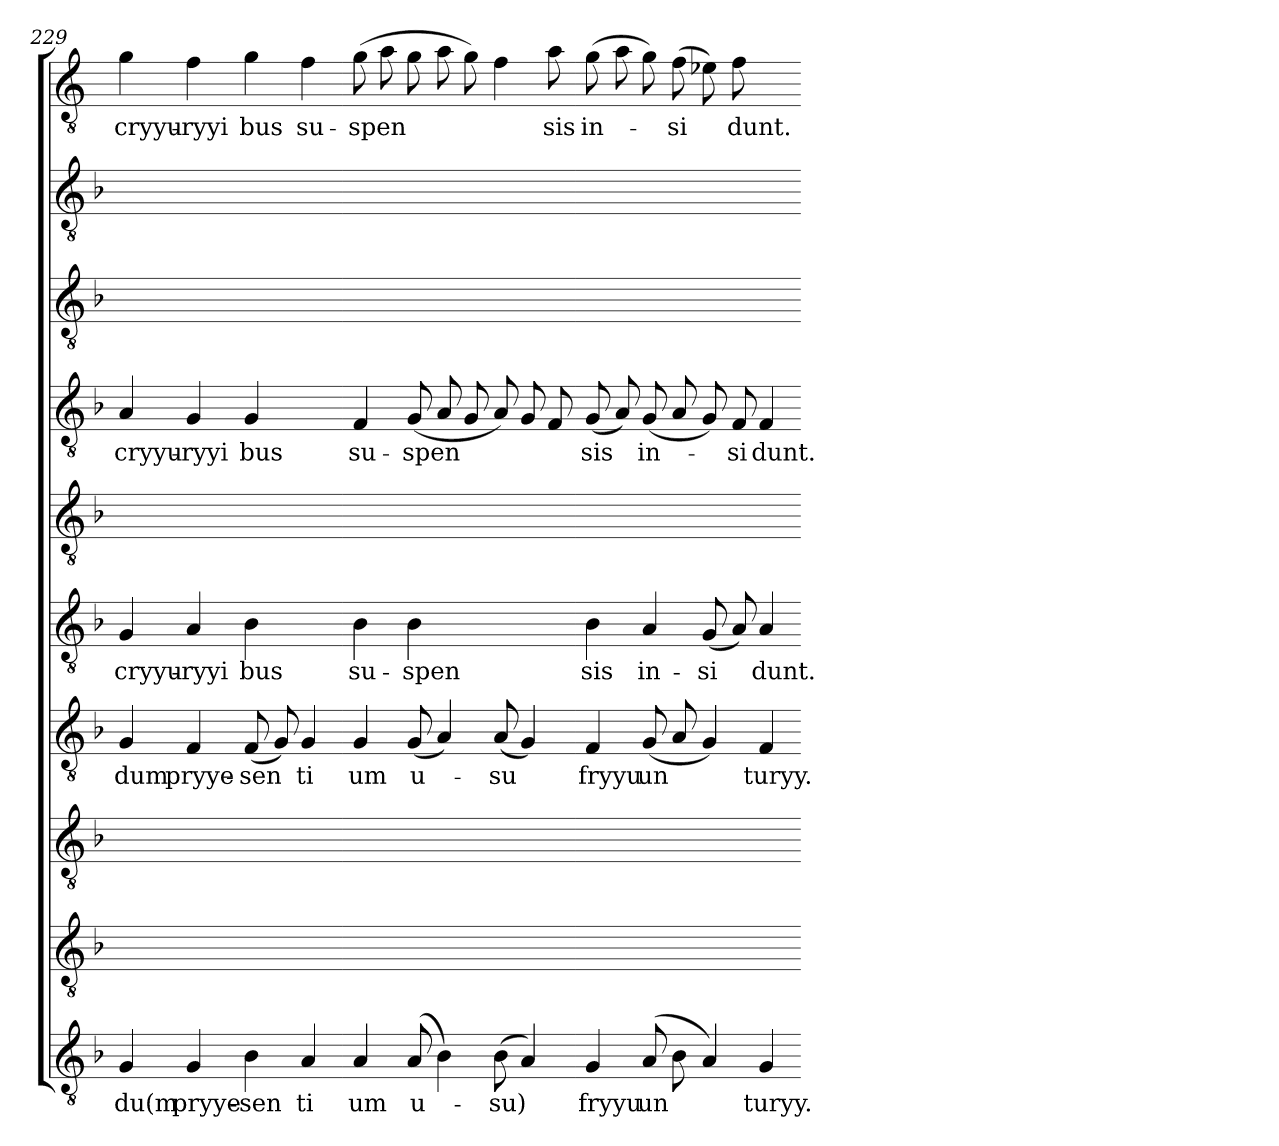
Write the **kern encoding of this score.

**kern	**text	**kern	**kern	**kern	**text	**kern	**text	**kern	**kern	**text	**kern	**kern	**kern	**text
*part10	*part10	*part9	*part8	*part7	*part7	*part6	*part6	*part5	*part4	*part4	*part3	*part2	*part1	*part1
*staff10	*staff10	*staff9	*staff8	*staff7	*staff7	*staff6	*staff6	*staff5	*staff4	*staff4	*staff3	*staff2	*staff1	*staff1
*clefGv2	*	*clefGv2	*clefGv2	*clefGv2	*	*clefGv2	*	*clefGv2	*clefGv2	*	*clefGv2	*clefGv2	*clefGv2	*
*k[b-]	*	*k[b-]	*k[b-]	*k[b-]	*	*k[b-]	*	*k[b-]	*k[b-]	*	*k[b-]	*k[b-]	*k[]	*
=229	=229	=229	=229	=229	=229	=229	=229	=229	=229	=229	=229	=229	=229	=229
4G	du(m	1ryy	1ryy	4G	dum	4G	cryyu-	1ryy	4A	cryyu-	1ryy	1ryy	4g	cryyu-
4G	pryye-	.	.	4F	pryye-	4A	ryyi	.	4G	ryyi	.	.	4f	ryyi
4B-	sen	.	.	(8F	sen	4B-	-bus	.	4G	-bus	.	.	4g	-bus
.	.	.	.	8G)	.	.	.	.	.	.	.	.	.	.
4A	ti	.	.	4G	ti	4ryy	.	.	4ryy	.	.	.	4f	su-
=230-	=230-	=230-	=230-	=230-	=230-	=230-	=230-	=230-	=230-	=230-	=230-	=230-	=230-	=230-
4A	-um	1ryy	1ryy	4G	-um	4B-	su-	1ryy	4F	su-	1ryy	1ryy	(8g	spen
.	.	.	.	.	.	.	.	.	.	.	.	.	8a	.
(8A	u-	.	.	(8G	u-	4B-	spen	.	(8G	spen	.	.	8g	.
4B-)	.	.	.	4A)	.	.	.	.	8A	.	.	.	8a	.
.	.	.	.	.	.	2ryy	.	.	8G	.	.	.	8g)	.
(8B-	su)	.	.	(8A	su	.	.	.	8A)	.	.	.	4f	.
4A)	.	.	.	4G)	.	.	.	.	8G	.	.	.	.	.
.	.	.	.	.	.	.	.	.	8F	.	.	.	8a	-sis
=231-	=231-	=231-	=231-	=231-	=231-	=231-	=231-	=231-	=231-	=231-	=231-	=231-	=231-	=231-
4G	fryyu	1ryy	1ryy	4F	fryyu	4B-	-sis	1ryy	(8G	-sis	1ryy	1ryy	(8g	in-
.	.	.	.	.	.	.	.	.	8A)	.	.	.	8a	.
(8A	un	.	.	(8G	un	4A	in-	.	(8G	in-	.	.	8g)	.
8B-	.	.	.	8A	.	.	.	.	8A	.	.	.	(8f	si
4A)	.	.	.	4G)	.	(8G	si	.	8G)	.	.	.	8e-)	.
.	.	.	.	.	.	8A)	.	.	8F	si	.	.	8f	-dunt.
4G	-turyy.	.	.	4F	-turyy.	4A	-dunt.	.	4F	-dunt.	.	.	4ryy	.
=-	=-	=-	=-	=-	=-	=-	=-	=-	=-	=-	=-	=-	=-	=-
*-	*-	*-	*-	*-	*-	*-	*-	*-	*-	*-	*-	*-	*-	*-
